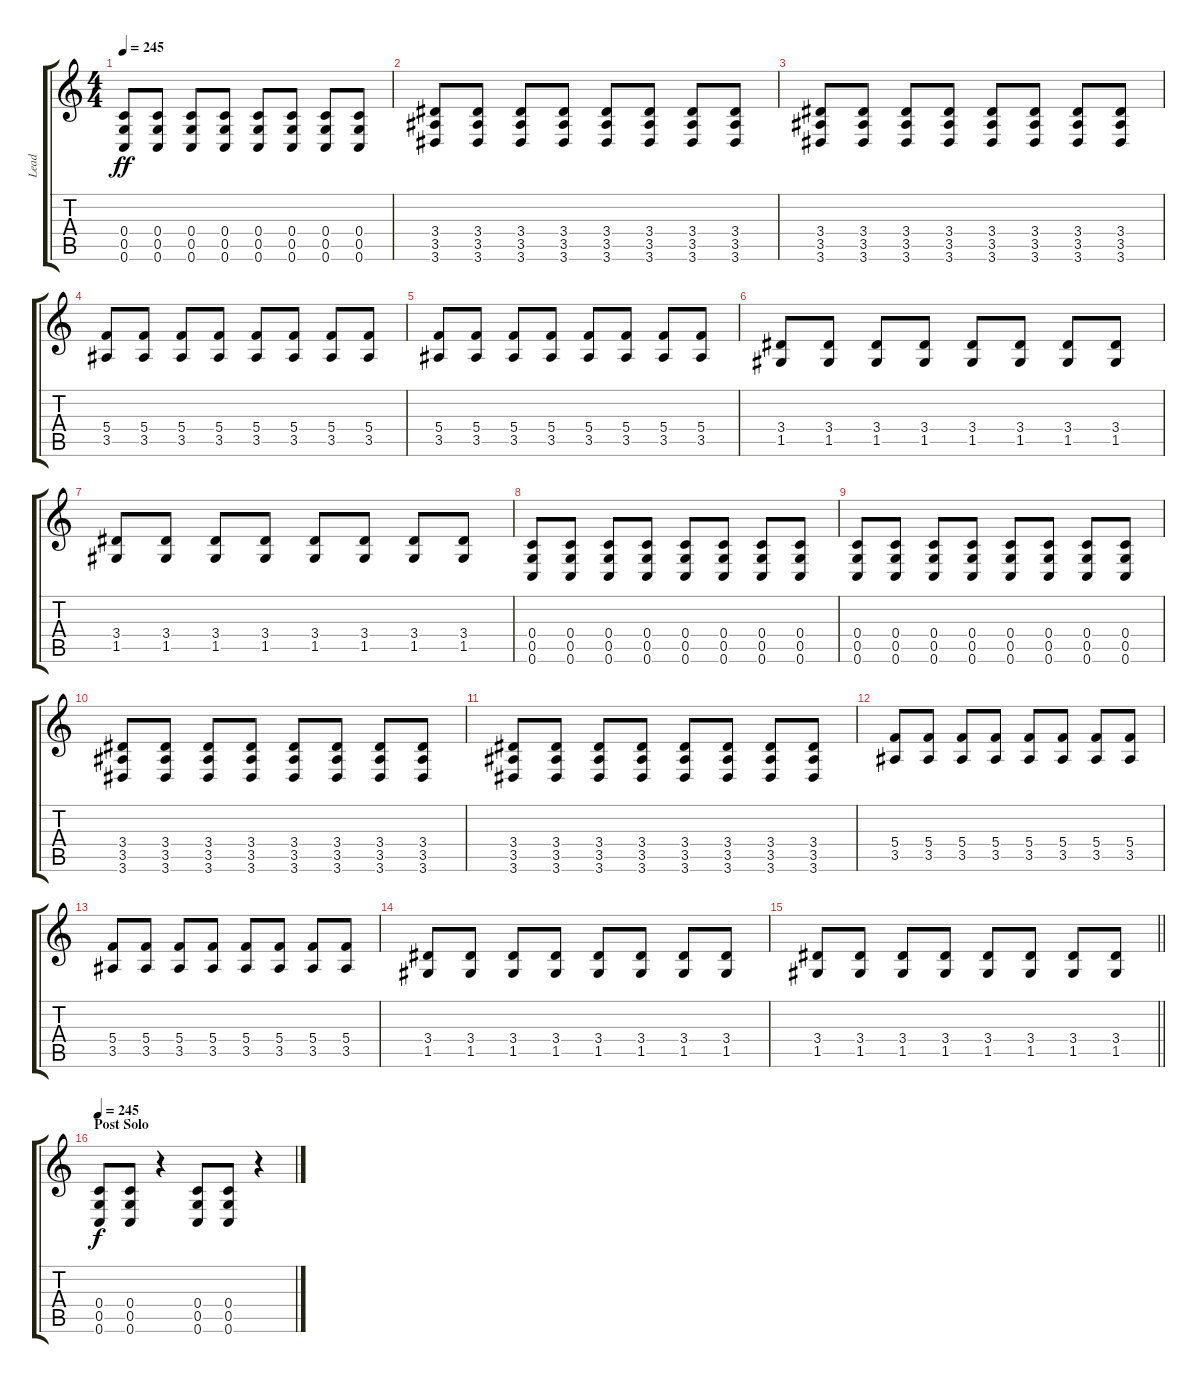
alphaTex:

\track ("Lead" "Lead") {instrument overdrivenguitar}
\staff {score tabs}
\tuning (D4 A3 F3 C3 G2 C2) {hide}
\ts (4 4)
\tempo 245
\clef g2
\ks c
(0.4 0.5 0.6).8{dy ff} (0.4 0.5 0.6).8 (0.4 0.5 0.6).8 (0.4 0.5 0.6).8 (0.4 0.5 0.6).8 (0.4 0.5 0.6).8 (0.4 0.5 0.6).8 (0.4 0.5 0.6).8 |
(3.4 3.5 3.6).8 (3.4 3.5 3.6).8 (3.4 3.5 3.6).8 (3.4 3.5 3.6).8 (3.4 3.5 3.6).8 (3.4 3.5 3.6).8 (3.4 3.5 3.6).8 (3.4 3.5 3.6).8 |
(3.4 3.5 3.6).8 (3.4 3.5 3.6).8 (3.4 3.5 3.6).8 (3.4 3.5 3.6).8 (3.4 3.5 3.6).8 (3.4 3.5 3.6).8 (3.4 3.5 3.6).8 (3.4 3.5 3.6).8 |
(5.4 3.5).8 (5.4 3.5).8 (5.4 3.5).8 (5.4 3.5).8 (5.4 3.5).8 (5.4 3.5).8 (5.4 3.5).8 (5.4 3.5).8 |
(5.4 3.5).8 (5.4 3.5).8 (5.4 3.5).8 (5.4 3.5).8 (5.4 3.5).8 (5.4 3.5).8 (5.4 3.5).8 (5.4 3.5).8 |
(3.4 1.5).8 (3.4 1.5).8 (3.4 1.5).8 (3.4 1.5).8 (3.4 1.5).8 (3.4 1.5).8 (3.4 1.5).8 (3.4 1.5).8 |
(3.4 1.5).8 (3.4 1.5).8 (3.4 1.5).8 (3.4 1.5).8 (3.4 1.5).8 (3.4 1.5).8 (3.4 1.5).8 (3.4 1.5).8 |
(0.4 0.5 0.6).8 (0.4 0.5 0.6).8 (0.4 0.5 0.6).8 (0.4 0.5 0.6).8 (0.4 0.5 0.6).8 (0.4 0.5 0.6).8 (0.4 0.5 0.6).8 (0.4 0.5 0.6).8 |
(0.4 0.5 0.6).8 (0.4 0.5 0.6).8 (0.4 0.5 0.6).8 (0.4 0.5 0.6).8 (0.4 0.5 0.6).8 (0.4 0.5 0.6).8 (0.4 0.5 0.6).8 (0.4 0.5 0.6).8 |
(3.4 3.5 3.6).8 (3.4 3.5 3.6).8 (3.4 3.5 3.6).8 (3.4 3.5 3.6).8 (3.4 3.5 3.6).8 (3.4 3.5 3.6).8 (3.4 3.5 3.6).8 (3.4 3.5 3.6).8 |
(3.4 3.5 3.6).8 (3.4 3.5 3.6).8 (3.4 3.5 3.6).8 (3.4 3.5 3.6).8 (3.4 3.5 3.6).8 (3.4 3.5 3.6).8 (3.4 3.5 3.6).8 (3.4 3.5 3.6).8 |
(5.4 3.5).8 (5.4 3.5).8 (5.4 3.5).8 (5.4 3.5).8 (5.4 3.5).8 (5.4 3.5).8 (5.4 3.5).8 (5.4 3.5).8 |
(5.4 3.5).8 (5.4 3.5).8 (5.4 3.5).8 (5.4 3.5).8 (5.4 3.5).8 (5.4 3.5).8 (5.4 3.5).8 (5.4 3.5).8 |
(3.4 1.5).8 (3.4 1.5).8 (3.4 1.5).8 (3.4 1.5).8 (3.4 1.5).8 (3.4 1.5).8 (3.4 1.5).8 (3.4 1.5).8 |
\barLineRight lightlight
(3.4 1.5).8 (3.4 1.5).8 (3.4 1.5).8 (3.4 1.5).8 (3.4 1.5).8 (3.4 1.5).8 (3.4 1.5).8 (3.4 1.5).8 |
\section ("" "Post Solo")
\tempo 245
(0.4 0.5 0.6).8{dy f} (0.4 0.5 0.6).8 r.4 (0.4 0.5 0.6).8 (0.4 0.5 0.6).8 r.4
